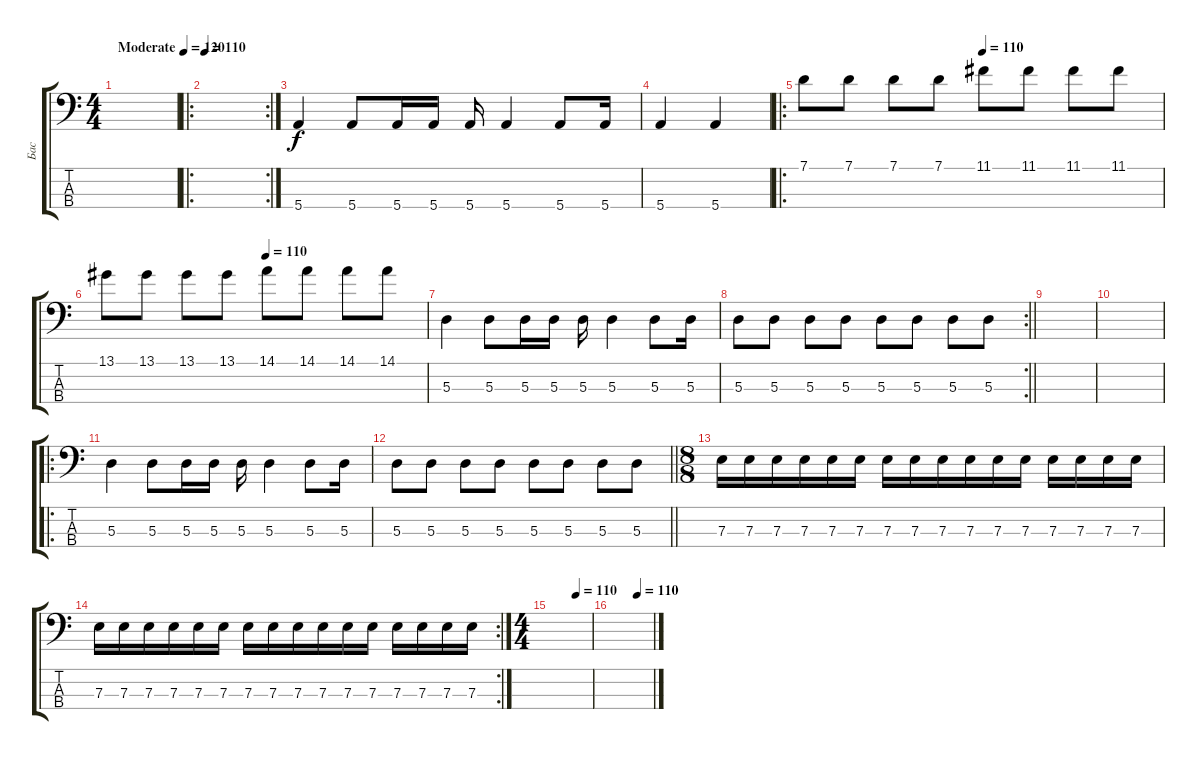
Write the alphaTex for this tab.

\track ("Бас" "Бас") {instrument electricbassfinger}
\staff {score tabs}
\tuning (G2 D2 A1 E1) {hide}
\ts (4 4)
\tempo (120 "Moderate")
\clef f4
\ks c
|
\ro
\rc 2
\tempo 110
|
5.4.4 5.4.8 5.4.16 5.4.16 5.4.16 5.4.4 5.4.8 5.4.16 |
5.4.4 5.4.4 |
\ro
\tempo (110 0.5)
7.1.8 7.1.8 7.1.8 7.1.8 11.1.8 11.1.8 11.1.8 11.1.8 |
\tempo (110 0.5)
13.1.8 13.1.8 13.1.8 13.1.8 14.1.8 14.1.8 14.1.8 14.1.8 |
5.3.4 5.3.8 5.3.16 5.3.16 5.3.16 5.3.4 5.3.8 5.3.16 |
\rc 2
\barLineRight lightlight
5.3.8 5.3.8 5.3.8 5.3.8 5.3.8 5.3.8 5.3.8 5.3.8 |
|
|
\ro
5.3.4 5.3.8 5.3.16 5.3.16 5.3.16 5.3.4 5.3.8 5.3.16 |
\barLineRight lightlight
5.3.8 5.3.8 5.3.8 5.3.8 5.3.8 5.3.8 5.3.8 5.3.8 |
\ts (8 8)
7.3.16 7.3.16 7.3.16 7.3.16 7.3.16 7.3.16 7.3.16 7.3.16 7.3.16 7.3.16 7.3.16 7.3.16 7.3.16 7.3.16 7.3.16 7.3.16 |
\rc 2
7.3.16 7.3.16 7.3.16 7.3.16 7.3.16 7.3.16 7.3.16 7.3.16 7.3.16 7.3.16 7.3.16 7.3.16 7.3.16 7.3.16 7.3.16 7.3.16 |
\ts (4 4)
\tempo (110 0.625)
|
\tempo (110 0.625)
